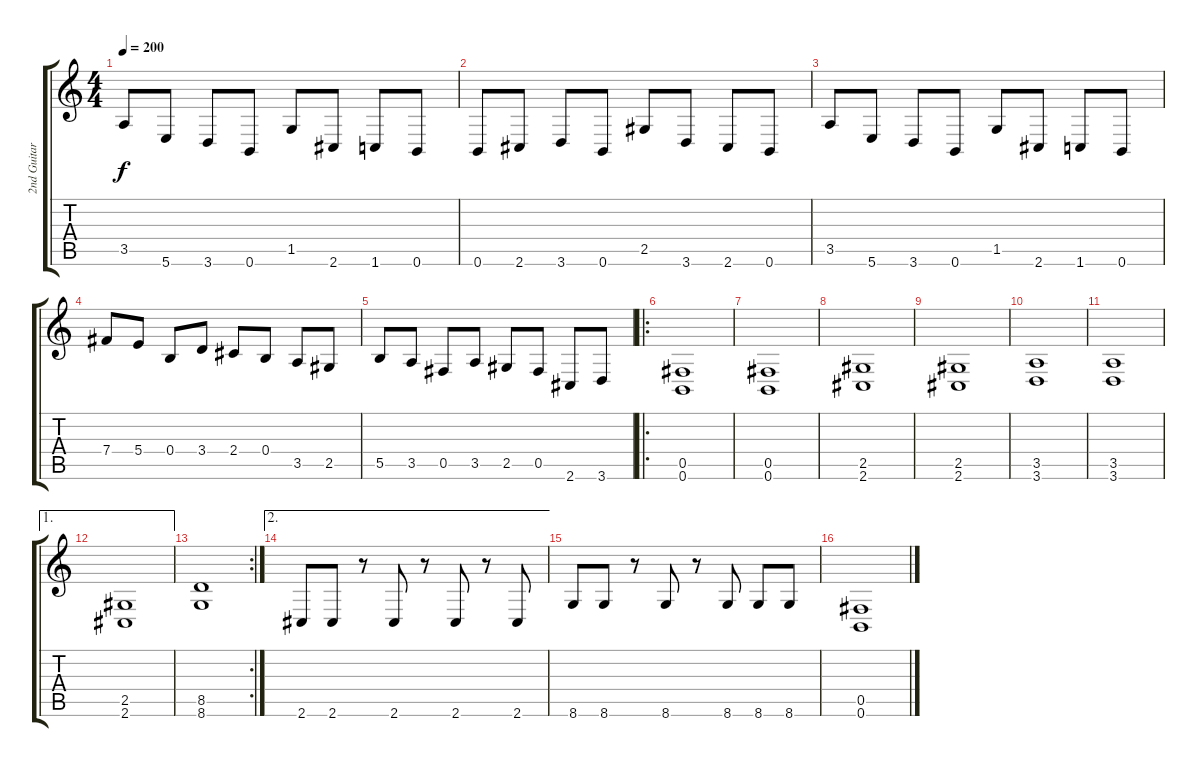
\track ("2nd Guitar" "2nd Guitar") {instrument distortionguitar}
\staff {score tabs}
\tuning (Db4 Ab3 E3 B2 Gb2 B1) {hide}
\ts (4 4)
\tempo 200
\clef g2
\ks c
3.5.8{dy f} 5.6.8 3.6.8 0.6.8 1.5.8 2.6.8 1.6.8 0.6.8 |
0.6.8 2.6.8 3.6.8 0.6.8 2.5.8 3.6.8 2.6.8 0.6.8 |
3.5.8 5.6.8 3.6.8 0.6.8 1.5.8 2.6.8 1.6.8 0.6.8 |
7.4.8 5.4.8 0.4.8 3.4.8 2.4.8 0.4.8 3.5.8 2.5.8 |
5.5.8 3.5.8 0.5.8 3.5.8 2.5.8 0.5.8 2.6.8 3.6.8 |
\ro
(0.5 0.6).1 |
(0.5 0.6).1 |
(2.5 2.6).1 |
(2.5 2.6).1 |
(3.5 3.6).1 |
(3.5 3.6).1 |
\ae 1
(2.5 2.6).1 |
\rc 2
(8.5 8.6).1 |
\ae 2
2.6.8 2.6.8 r.8 2.6.8 r.8 2.6.8 r.8 2.6.8 |
8.6.8 8.6.8 r.8 8.6.8 r.8 8.6.8 8.6.8 8.6.8 |
(0.5 0.6).1
